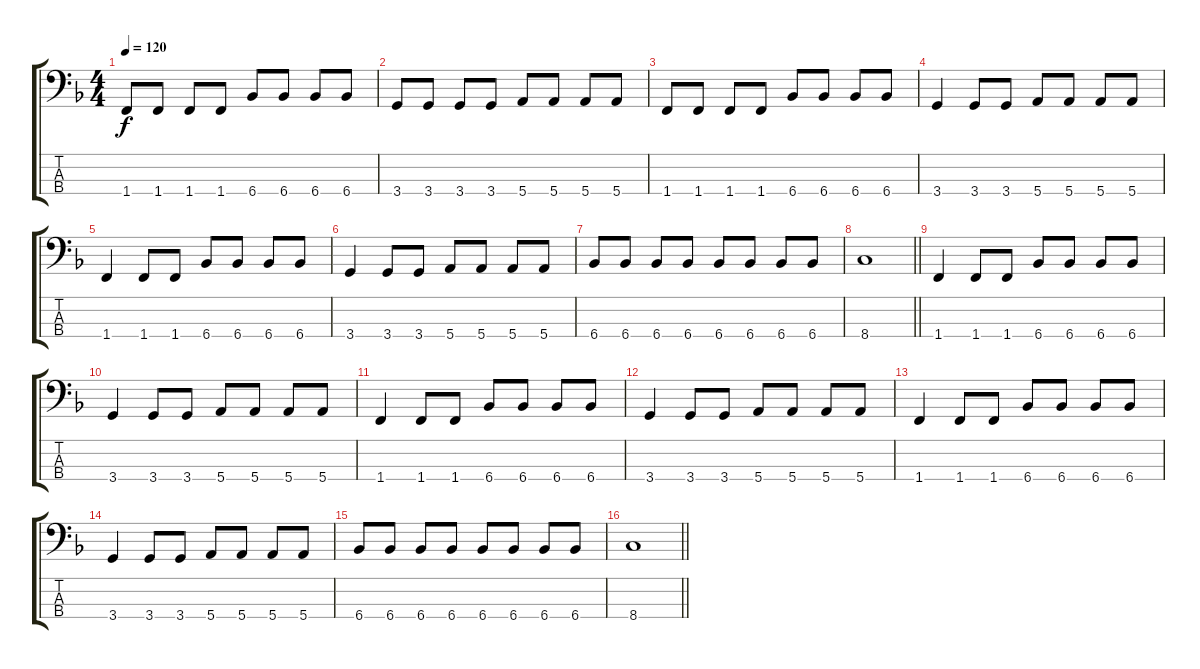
\track "" {mute instrument electricbassfinger}
\staff {score tabs}
\tuning (G2 D2 A1 E1) {hide}
\ts (4 4)
\tempo 120
\clef f4
\ks f
1.4.8{dy f} 1.4.8 1.4.8 1.4.8 6.4.8 6.4.8 6.4.8 6.4.8 |
3.4.8 3.4.8 3.4.8 3.4.8 5.4.8 5.4.8 5.4.8 5.4.8 |
1.4.8 1.4.8 1.4.8 1.4.8 6.4.8 6.4.8 6.4.8 6.4.8 |
3.4.4 3.4.8 3.4.8 5.4.8 5.4.8 5.4.8 5.4.8 |
1.4.4 1.4.8 1.4.8 6.4.8 6.4.8 6.4.8 6.4.8 |
3.4.4 3.4.8 3.4.8 5.4.8 5.4.8 5.4.8 5.4.8 |
6.4.8 6.4.8 6.4.8 6.4.8 6.4.8 6.4.8 6.4.8 6.4.8 |
\barLineRight lightlight
8.4.1 |
1.4.4 1.4.8 1.4.8 6.4.8 6.4.8 6.4.8 6.4.8 |
3.4.4 3.4.8 3.4.8 5.4.8 5.4.8 5.4.8 5.4.8 |
1.4.4 1.4.8 1.4.8 6.4.8 6.4.8 6.4.8 6.4.8 |
3.4.4 3.4.8 3.4.8 5.4.8 5.4.8 5.4.8 5.4.8 |
1.4.4 1.4.8 1.4.8 6.4.8 6.4.8 6.4.8 6.4.8 |
3.4.4 3.4.8 3.4.8 5.4.8 5.4.8 5.4.8 5.4.8 |
6.4.8 6.4.8 6.4.8 6.4.8 6.4.8 6.4.8 6.4.8 6.4.8 |
\barLineRight lightlight
8.4.1
